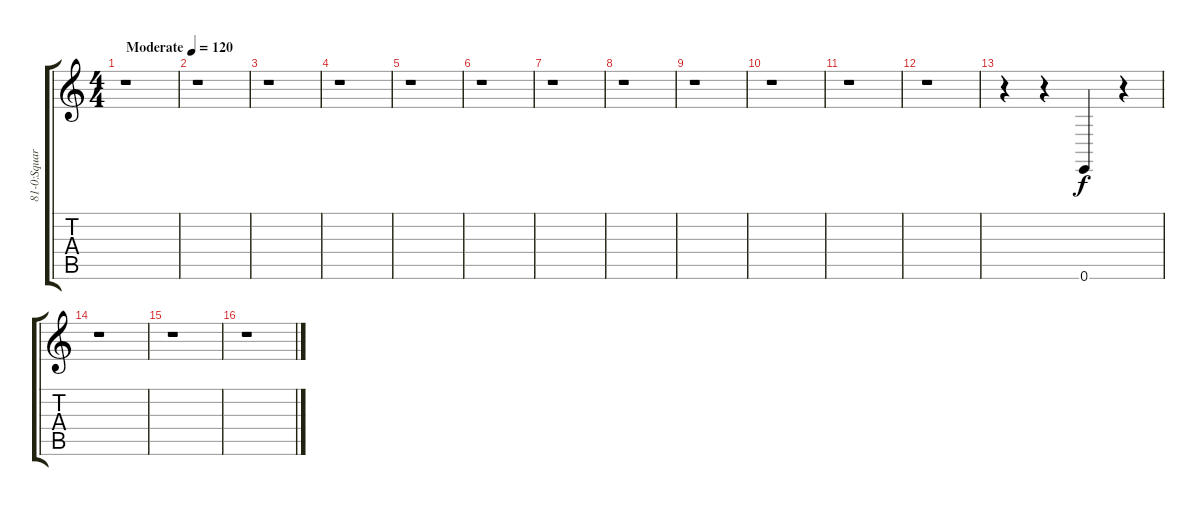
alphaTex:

\track ("81-0:Square Wave" "81-0:Squar") {instrument lead1square}
\staff {score tabs}
\tuning (E4 B3 G3 D3 A2 E2) {hide}
\ts (4 4)
\tempo (120 "Moderate")
\clef g2
\ks c
r.1{dy f instrument lead1square} |
r.1 |
r.1 |
r.1 |
r.1 |
r.1 |
r.1 |
r.1 |
r.1 |
r.1 |
r.1 |
r.1 |
r.4 r.4 0.6.4 r.4 |
r.1 |
r.1 |
r.1
